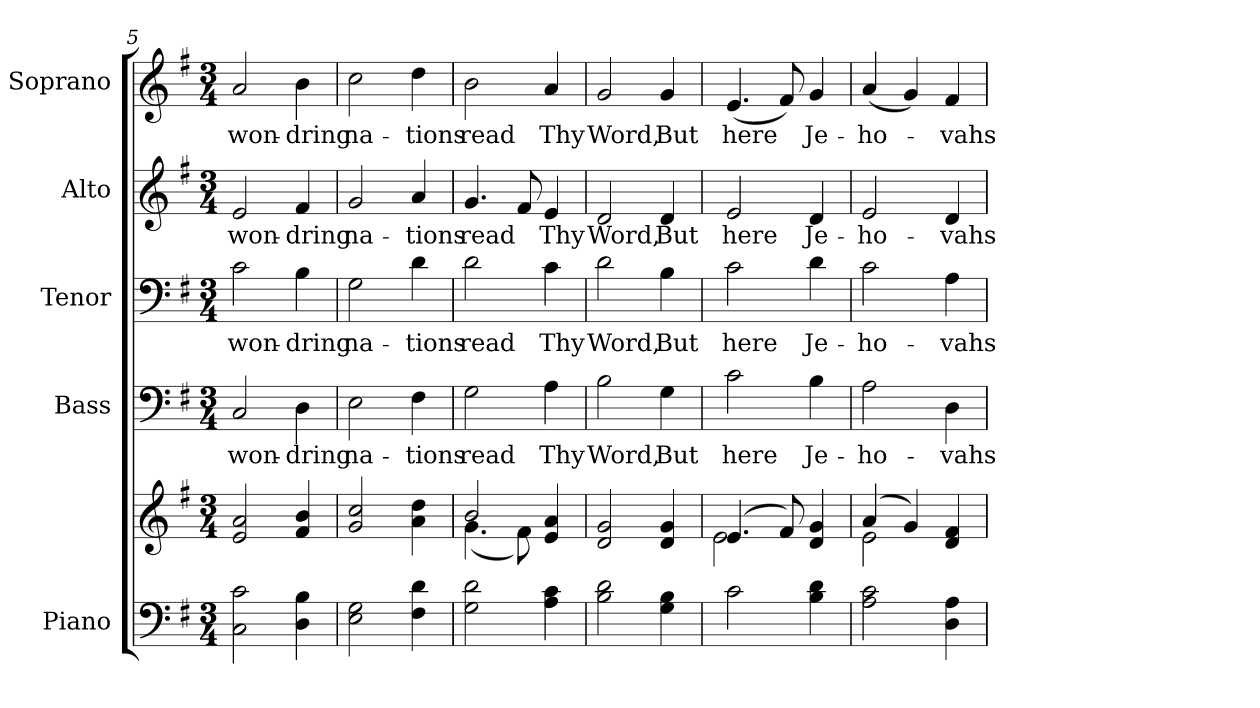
**kern	**kern	**kern	**text	**kern	**text	**kern	**text	**kern	**text
*part5	*part5	*part4	*part4	*part3	*part3	*part2	*part2	*part1	*part1
*staff6	*staff5	*staff4	*staff4	*staff3	*staff3	*staff2	*staff2	*staff1	*staff1
*I"Piano	*	*I"Bass	*	*I"Tenor	*	*I"Alto	*	*I"Soprano	*
*I'Pno.	*	*I'B.	*	*I'T.	*	*I'A.	*	*I'S.	*
!!LO:LB:g=z
*clefF4	*clefG2	*clefF4	*	*clefF4	*	*clefG2	*	*clefG2	*
*k[f#]	*k[f#]	*k[f#]	*	*k[f#]	*	*k[f#]	*	*k[f#]	*
*G:	*G:	*G:	*	*G:	*	*G:	*	*G:	*
*M3/4	*M3/4	*M3/4	*	*M3/4	*	*M3/4	*	*M3/4	*
=5	=5	=5	=5	=5	=5	=5	=5	=5	=5
!	!	!	!LO:LY:b:color=#000000	!	!	!	!	!	!
!	!	!	!	!	!LO:LY:b:color=#000000	!	!	!	!
!	!	!	!	!	!	!	!LO:LY:b:color=#000000	!	!
!	!	!	!	!	!	!	!	!	!LO:LY:b:color=#000000
2Ci\ 2ci	2ei/ 2ai	2Ci/	won-	2ci\	won-	2ei/	won-	2ai/	won-
!	!	!	!LO:LY:b:color=#000000	!	!	!	!	!	!
!	!	!	!	!	!LO:LY:b:color=#000000	!	!	!	!
!	!	!	!	!	!	!	!LO:LY:b:color=#000000	!	!
!	!	!	!	!	!	!	!	!	!LO:LY:b:color=#000000
4Di\ 4Bi	4f#i/ 4bi	4Di\	-dring	4Bi\	-dring	4f#i/	-dring	4bi\	-dring
=6	=6	=6	=6	=6	=6	=6	=6	=6	=6
!	!	!	!LO:LY:b:color=#000000	!	!	!	!	!	!
!	!	!	!	!	!LO:LY:b:color=#000000	!	!	!	!
!	!	!	!	!	!	!	!LO:LY:b:color=#000000	!	!
!	!	!	!	!	!	!	!	!	!LO:LY:b:color=#000000
2Ei\ 2Gi	2gi/ 2cci	2Ei\	na-	2Gi\	na-	2gi/	na-	2cci\	na-
!	!	!	!LO:LY:b:color=#000000	!	!	!	!	!	!
!	!	!	!	!	!LO:LY:b:color=#000000	!	!	!	!
!	!	!	!	!	!	!	!LO:LY:b:color=#000000	!	!
!	!	!	!	!	!	!	!	!	!LO:LY:b:color=#000000
4F#i\ 4di	4ai\ 4ddi	4F#i\	-tions	4di\	-tions	4ai/	-tions	4ddi\	-tions
=7	=7	=7	=7	=7	=7	=7	=7	=7	=7
*	*^	*	*	*	*	*	*	*	*
!	!	!	!	!LO:LY:b:color=#000000	!	!	!	!	!	!
!	!	!	!	!	!	!LO:LY:b:color=#000000	!	!	!	!
!	!	!	!	!	!	!	!	!LO:LY:b:color=#000000	!	!
!	!	!	!	!	!	!	!	!	!	!LO:LY:b:color=#000000
2Gi\ 2di	2bi/	(4.gi\	2Gi\	read	2di\	read	4.gi/	read	2bi\	read
.	.	8f#i\)	.	.	.	.	8f#i/	.	.	.
!	!	!	!	!LO:LY:b:color=#000000	!	!	!	!	!	!
!	!	!	!	!	!	!LO:LY:b:color=#000000	!	!	!	!
!	!	!	!	!	!	!	!	!LO:LY:b:color=#000000	!	!
!	!	!	!	!	!	!	!	!	!	!LO:LY:b:color=#000000
4Ai\ 4ci	4ei/ 4ai	4ryy	4Ai\	Thy	4ci\	Thy	4ei/	Thy	4ai/	Thy
*	*v	*v	*	*	*	*	*	*	*	*
=8	=8	=8	=8	=8	=8	=8	=8	=8	=8
*	*^	*	*	*	*	*	*	*	*
!	!	!	!	!LO:LY:b:color=#000000	!	!	!	!	!	!
*	*v	*v	*	*	*	*	*	*	*	*
*	*^	*	*	*	*	*	*	*	*
!	!	!	!	!	!	!LO:LY:b:color=#000000	!	!	!	!
*	*v	*v	*	*	*	*	*	*	*	*
*	*^	*	*	*	*	*	*	*	*
!	!	!	!	!	!	!	!	!LO:LY:b:color=#000000	!	!
*	*v	*v	*	*	*	*	*	*	*	*
*	*^	*	*	*	*	*	*	*	*
!	!	!	!	!	!	!	!	!	!	!LO:LY:b:color=#000000
*	*v	*v	*	*	*	*	*	*	*	*
2Bi\ 2di	2di/ 2gi	2Bi\	Word,	2di\	Word,	2di/	Word,	2gi/	Word,
!	!	!	!LO:LY:b:color=#000000	!	!	!	!	!	!
!	!	!	!	!	!LO:LY:b:color=#000000	!	!	!	!
!	!	!	!	!	!	!	!LO:LY:b:color=#000000	!	!
!	!	!	!	!	!	!	!	!	!LO:LY:b:color=#000000
4Gi\ 4Bi	4di/ 4gi	4Gi\	But	4Bi\	But	4di/	But	4gi/	But
!!LO:PB:g=z
=9	=9	=9	=9	=9	=9	=9	=9	=9	=9
*	*^	*	*	*	*	*	*	*	*
!	!	!	!	!LO:LY:b:color=#000000	!	!	!	!	!	!
!	!	!	!	!	!	!LO:LY:b:color=#000000	!	!	!	!
!	!	!	!	!	!	!	!	!LO:LY:b:color=#000000	!	!
!	!	!	!	!	!	!	!	!	!	!LO:LY:b:color=#000000
2ci\	(4.ei/	2ei\	2ci\	here	2ci\	here	2ei/	here	(4.ei/	here
.	8f#i/)	.	.	.	.	.	.	.	8f#i/)	.
!	!	!	!	!LO:LY:b:color=#000000	!	!	!	!	!	!
!	!	!	!	!	!	!LO:LY:b:color=#000000	!	!	!	!
!	!	!	!	!	!	!	!	!LO:LY:b:color=#000000	!	!
!	!	!	!	!	!	!	!	!	!	!LO:LY:b:color=#000000
4Bi\ 4di	4di/ 4gi	4ryy	4Bi\	Je-	4di\	Je-	4di/	Je-	4gi/	Je-
=10	=10	=10	=10	=10	=10	=10	=10	=10	=10	=10
!	!	!	!	!LO:LY:b:color=#000000	!	!	!	!	!	!
!	!	!	!	!	!	!LO:LY:b:color=#000000	!	!	!	!
!	!	!	!	!	!	!	!	!LO:LY:b:color=#000000	!	!
!	!	!	!	!	!	!	!	!	!	!LO:LY:b:color=#000000
2Ai\ 2ci	(4ai/	2ei\	2Ai\	-ho-	2ci\	-ho-	2ei/	-ho-	(4ai/	-ho-
.	4gi/)	.	.	.	.	.	.	.	4gi/)	.
!	!	!	!	!LO:LY:b:color=#000000	!	!	!	!	!	!
!	!	!	!	!	!	!LO:LY:b:color=#000000	!	!	!	!
!	!	!	!	!	!	!	!	!LO:LY:b:color=#000000	!	!
!	!	!	!	!	!	!	!	!	!	!LO:LY:b:color=#000000
4Di\ 4Ai	4di/ 4f#i	4ryy	4Di\	-vahs	4Ai\	-vahs	4di/	-vahs	4f#i/	-vahs
*	*v	*v	*	*	*	*	*	*	*	*
=	=	=	=	=	=	=	=	=	=
*-	*-	*-	*-	*-	*-	*-	*-	*-	*-
